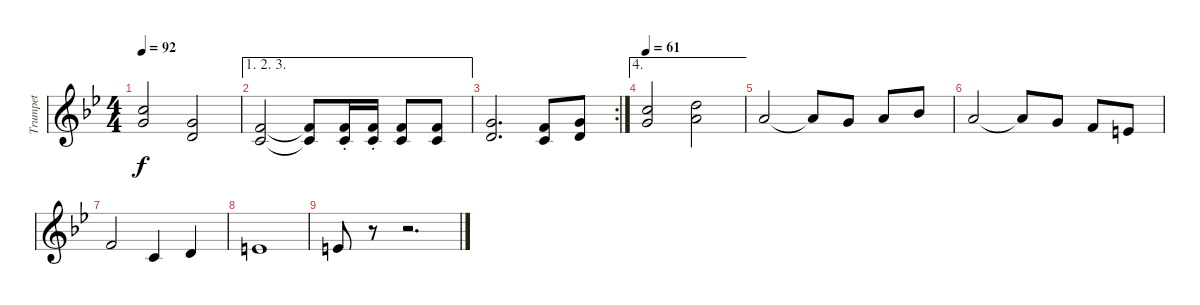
\track ("Trumpet" "Trumpet") {instrument trumpet}
\staff {score}
\tuning (D5 A4 F4 C4 G3 D3) {hide}
\ts (4 4)
\tempo 92
\clef g2
\ks gminor
(12.4 12.5).2{dy f} (7.4 7.5).2 |
\ae (1 2 3)
(5.4 5.5).2 (5.4{t} 5.5{t}).8 (5.4{st} 5.5{st}).16 (5.4{st} 5.5{st}).16 (5.4 5.5).8 (5.4 5.5).8 |
\rc 2
(7.4 7.5).2{d} (5.4 5.5).8 (7.4 7.5).8 |
\ae 4
\tempo 61
(12.4 12.5).2 (14.4 14.5).2 |
14.5.2 14.5{t}.8 12.5.8 14.5.8 15.5.8 |
14.5.2 14.5{t}.8 12.5.8 10.5.8 9.5.8 |
10.5.2 5.5.4 7.5.4 |
9.5.1 |
9.5.8 r.8 r.2{d}
